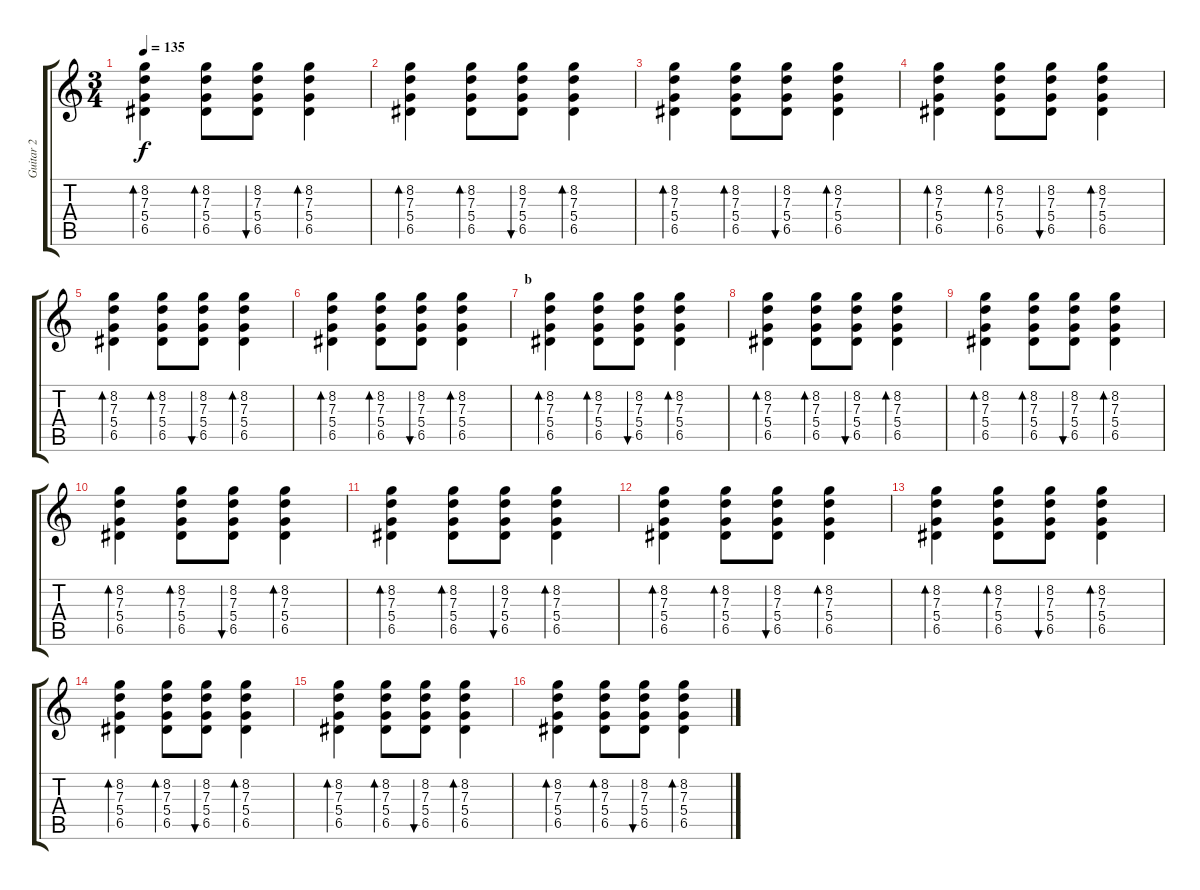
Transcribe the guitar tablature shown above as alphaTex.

\track ("Guitar 2" "Guitar 2") {instrument acousticguitarsteel}
\staff {score tabs}
\tuning (E4 B3 G3 D3 A2 E2) {hide}
\ts (3 4)
\tempo 135
\clef g2
\ks c
(8.2 7.3 5.4 6.5).4{bd 60 dy f} (8.2 7.3 5.4 6.5).8{bd 60} (8.2 7.3 5.4 6.5).8{bu 60} (8.2 7.3 5.4 6.5).4{bd 60} |
(8.2 7.3 5.4 6.5).4{bd 60} (8.2 7.3 5.4 6.5).8{bd 60} (8.2 7.3 5.4 6.5).8{bu 60} (8.2 7.3 5.4 6.5).4{bd 60} |
(8.2 7.3 5.4 6.5).4{bd 60} (8.2 7.3 5.4 6.5).8{bd 60} (8.2 7.3 5.4 6.5).8{bu 60} (8.2 7.3 5.4 6.5).4{bd 60} |
(8.2 7.3 5.4 6.5).4{bd 60} (8.2 7.3 5.4 6.5).8{bd 60} (8.2 7.3 5.4 6.5).8{bu 60} (8.2 7.3 5.4 6.5).4{bd 60} |
(8.2 7.3 5.4 6.5).4{bd 60} (8.2 7.3 5.4 6.5).8{bd 60} (8.2 7.3 5.4 6.5).8{bu 60} (8.2 7.3 5.4 6.5).4{bd 60} |
(8.2 7.3 5.4 6.5).4{bd 60} (8.2 7.3 5.4 6.5).8{bd 60} (8.2 7.3 5.4 6.5).8{bu 60} (8.2 7.3 5.4 6.5).4{bd 60} |
\section ("" "b")
(8.2 7.3 5.4 6.5).4{bd 60} (8.2 7.3 5.4 6.5).8{bd 60} (8.2 7.3 5.4 6.5).8{bu 60} (8.2 7.3 5.4 6.5).4{bd 60} |
(8.2 7.3 5.4 6.5).4{bd 60} (8.2 7.3 5.4 6.5).8{bd 60} (8.2 7.3 5.4 6.5).8{bu 60} (8.2 7.3 5.4 6.5).4{bd 60} |
(8.2 7.3 5.4 6.5).4{bd 60} (8.2 7.3 5.4 6.5).8{bd 60} (8.2 7.3 5.4 6.5).8{bu 60} (8.2 7.3 5.4 6.5).4{bd 60} |
(8.2 7.3 5.4 6.5).4{bd 60} (8.2 7.3 5.4 6.5).8{bd 60} (8.2 7.3 5.4 6.5).8{bu 60} (8.2 7.3 5.4 6.5).4{bd 60} |
(8.2 7.3 5.4 6.5).4{bd 60} (8.2 7.3 5.4 6.5).8{bd 60} (8.2 7.3 5.4 6.5).8{bu 60} (8.2 7.3 5.4 6.5).4{bd 60} |
(8.2 7.3 5.4 6.5).4{bd 60} (8.2 7.3 5.4 6.5).8{bd 60} (8.2 7.3 5.4 6.5).8{bu 60} (8.2 7.3 5.4 6.5).4{bd 60} |
(8.2 7.3 5.4 6.5).4{bd 60} (8.2 7.3 5.4 6.5).8{bd 60} (8.2 7.3 5.4 6.5).8{bu 60} (8.2 7.3 5.4 6.5).4{bd 60} |
(8.2 7.3 5.4 6.5).4{bd 60} (8.2 7.3 5.4 6.5).8{bd 60} (8.2 7.3 5.4 6.5).8{bu 60} (8.2 7.3 5.4 6.5).4{bd 60} |
(8.2 7.3 5.4 6.5).4{bd 60} (8.2 7.3 5.4 6.5).8{bd 60} (8.2 7.3 5.4 6.5).8{bu 60} (8.2 7.3 5.4 6.5).4{bd 60} |
(8.2 7.3 5.4 6.5).4{bd 60} (8.2 7.3 5.4 6.5).8{bd 60} (8.2 7.3 5.4 6.5).8{bu 60} (8.2 7.3 5.4 6.5).4{bd 60}
